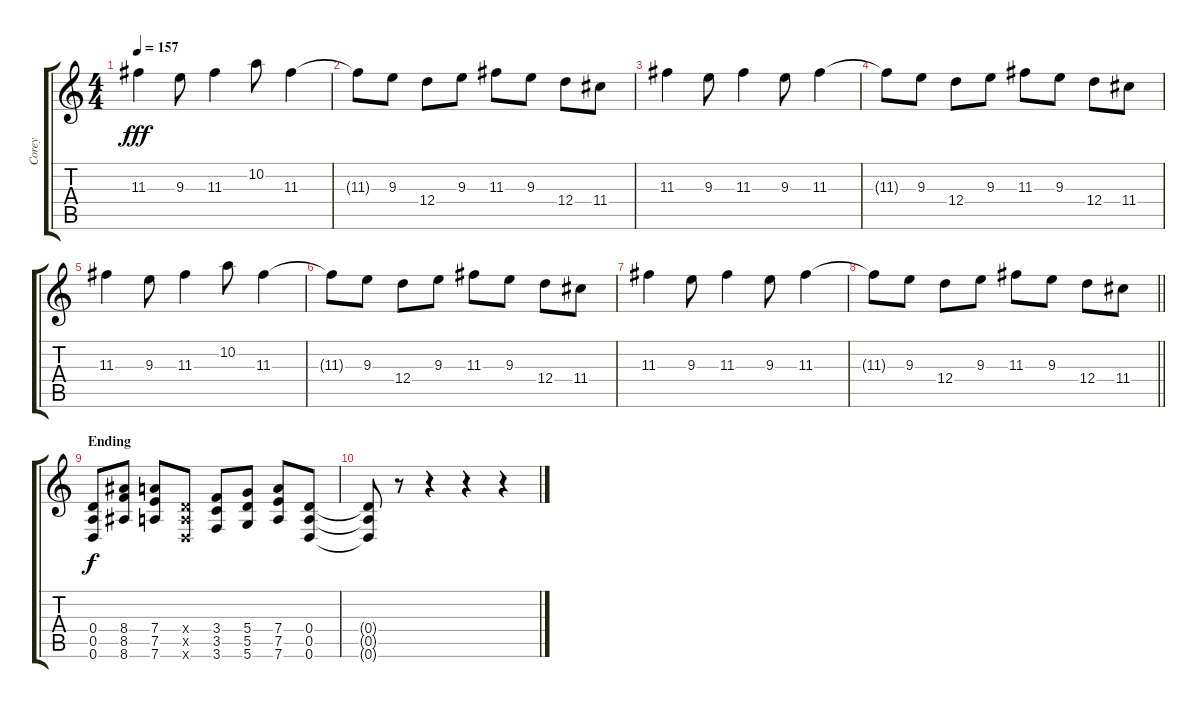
\track ("Corey" "Corey") {instrument distortionguitar}
\staff {score tabs}
\tuning (E4 B3 G3 D3 A2 D2) {hide}
\ts (4 4)
\tempo 157
\clef g2
\ks c
11.3.4{dy fff volume 16} 9.3.8 11.3.4 10.2.8 11.3.4 |
11.3{t}.8 9.3.8 12.4.8 9.3.8 11.3.8 9.3.8 12.4.8 11.4.8 |
11.3.4 9.3.8 11.3.4 9.3.8 11.3.4 |
11.3{t}.8 9.3.8 12.4.8 9.3.8 11.3.8 9.3.8 12.4.8 11.4.8 |
11.3.4 9.3.8 11.3.4 10.2.8 11.3.4 |
11.3{t}.8 9.3.8 12.4.8 9.3.8 11.3.8 9.3.8 12.4.8 11.4.8 |
11.3.4 9.3.8 11.3.4 9.3.8 11.3.4 |
\barLineRight lightlight
11.3{t}.8 9.3.8 12.4.8 9.3.8 11.3.8 9.3.8 12.4.8 11.4.8 |
\section ("" "Ending")
(0.4 0.5 0.6).8{dy f balance 8} (8.4 8.5 8.6).8 (7.4 7.5 7.6).8 (0.4{x} 0.5{x} 0.6{x}).8 (3.4 3.5 3.6).8 (5.4 5.5 5.6).8 (7.4 7.5 7.6).8 (0.4 0.5 0.6).8 |
(0.4{t} 0.5{t} 0.6{t}).8 r.8 r.4 r.4 r.4
